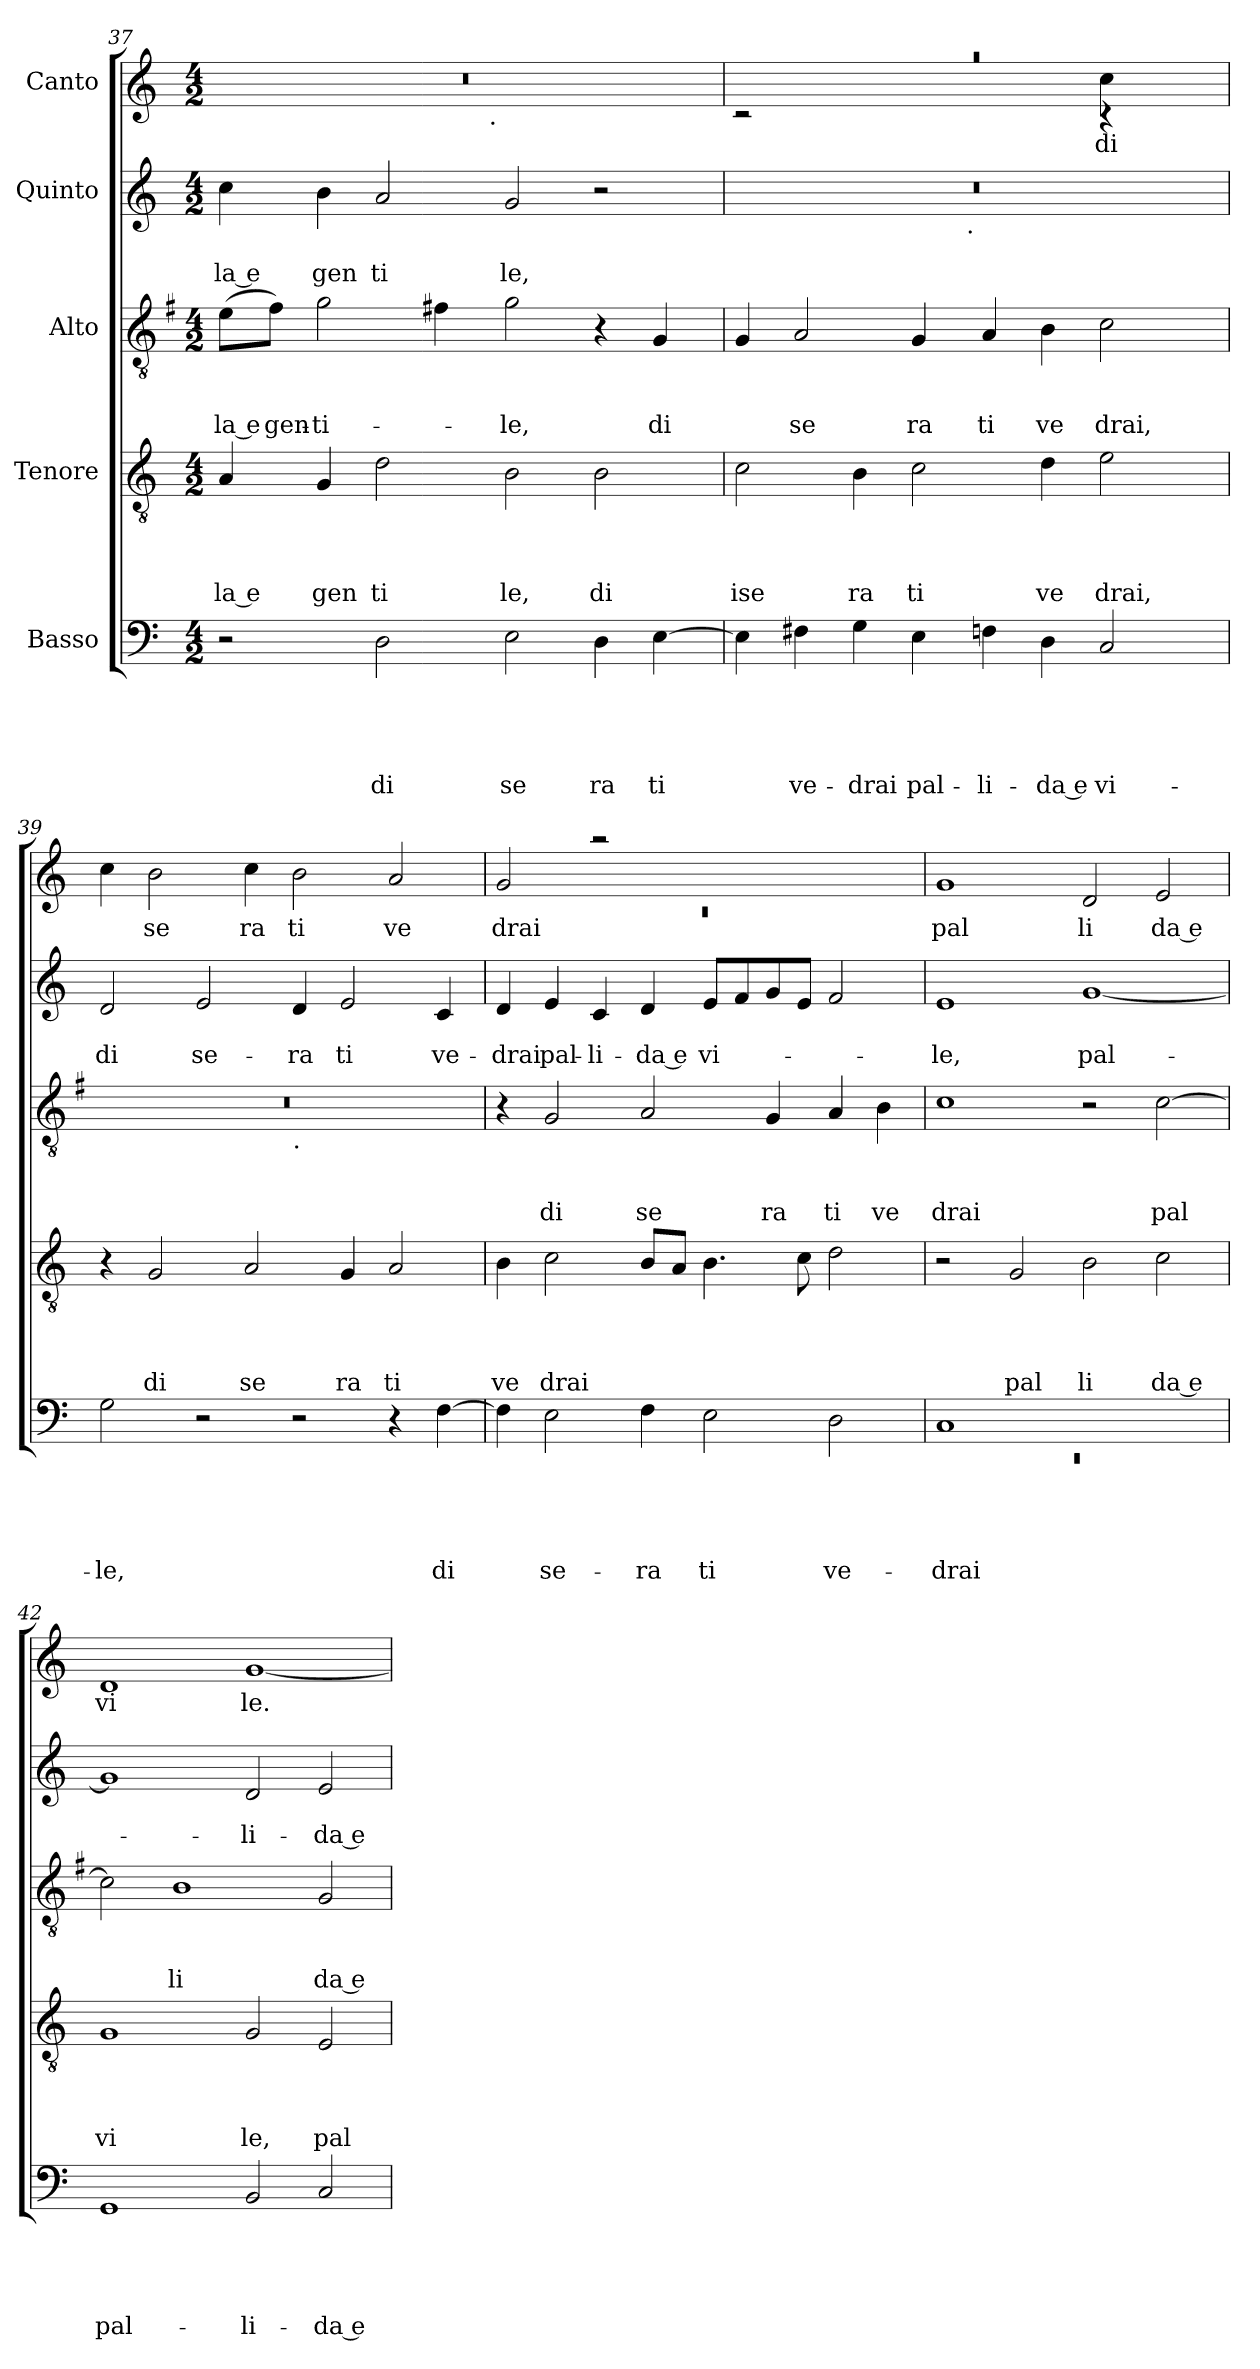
**kern	**text	**text	**text	**text	**text	**kern	**text	**text	**text	**text	**kern	**text	**text	**text	**kern	**text	**text	**kern	**text
*part5	*part5	*part5	*part5	*part5	*part5	*part4	*part4	*part4	*part4	*part4	*part3	*part3	*part3	*part3	*part2	*part2	*part2	*part1	*part1
*staff5	*staff5	*staff5	*staff5	*staff5	*staff5	*staff4	*staff4	*staff4	*staff4	*staff4	*staff3	*staff3	*staff3	*staff3	*staff2	*staff2	*staff2	*staff1	*staff1
*I"Basso	*	*	*	*	*	*I"Tenore	*	*	*	*	*I"Alto	*	*	*	*I"Quinto	*	*	*I"Canto	*
*clefF4	*	*	*	*	*	*clefGv2	*	*	*	*	*clefGv2	*	*	*	*clefG2	*	*	*clefG2	*
*	*	*	*	*	*	*	*	*	*	*	*ITrd-3c-5	*	*	*	*	*	*	*	*
*k[]	*	*	*	*	*	*k[]	*	*	*	*	*k[]	*	*	*	*k[]	*	*	*k[]	*
*C:	*	*	*	*	*	*C:	*	*	*	*	*C:	*	*	*	*C:	*	*	*C:	*
*M4/2	*	*	*	*	*	*M4/2	*	*	*	*	*M4/2	*	*	*	*M4/2	*	*	*M4/2	*
=37	=37	=37	=37	=37	=37	=37	=37	=37	=37	=37	=37	=37	=37	=37	=37	=37	=37	=37	=37
!	!	!	!	!	!	!	!	!	!	!LO:LY:b:rj	!	!	!	!LO:LY:b:rj	!	!	!LO:LY:b:rj	!	!
*	*	*	*	*	*	*	*	*	*	*	*	*	*	*	*	*	*	*^	*
2r	.	.	.	.	.	4A/	.	.	.	la e	(>8a\L	.	.	-la e	4cc\	.	la e	0r	2ryy	.
!	!	!	!	!	!	!	!	!	!	!	!	!	!	!LO:LY:b	!	!	!	!	!	!
.	.	.	.	.	.	.	.	.	.	.	8b\J)	.	.	gen-	.	.	.	.	.	.
!	!	!	!	!	!	!	!	!	!	!LO:LY:b	!	!	!	!LO:LY:b	!	!	!LO:LY:b	!	!	!
.	.	.	.	.	.	4G/	.	.	.	gen	2cc\	.	.	-ti-	4b\	.	gen	.	.	.
!	!	!	!	!	!LO:LY:b	!	!	!	!	!LO:LY:b	!	!	!	!	!	!	!LO:LY:b	!	!	!
2D\	.	.	.	.	di	2d\	.	.	.	ti	.	.	.	.	2a/	.	ti	.	4...ryy	.
.	.	.	.	.	.	.	.	.	.	.	4bn\	.	.	.	.	.	.	.	.	.
!	!	!	!	!	!	!	!	!	!	!	!	!	!	!	!	!	!	!	!LO:TX:b:t=.	!
.	.	.	.	.	.	.	.	.	.	.	.	.	.	.	.	.	.	.	1ryy	.
!	!	!	!	!	!LO:LY:b	!	!	!	!	!LO:LY:b	!	!	!	!LO:LY:b	!	!	!LO:LY:b	!	!	!
2E\	.	.	.	.	se	2B\	.	.	.	le,	2cc\	.	.	-le,	2g/	.	le,	.	.	.
!	!	!	!	!	!LO:LY:b	!	!	!	!	!LO:LY:b	!	!	!	!	!	!	!	!	!	!
4D\	.	.	.	.	ra	2B\	.	.	.	di	4r	.	.	.	2r	.	.	.	.	.
!	!	!	!	!	!LO:LY:b	!	!	!	!	!	!	!	!	!LO:LY:b	!	!	!	!	!	!
[>4E\	.	.	.	.	ti	.	.	.	.	.	4c/	.	.	di	.	.	.	.	.	.
.	.	.	.	.	.	.	.	.	.	.	.	.	.	.	.	.	.	.	32ryy	.
!!LO:PB:g=z
=38	=38	=38	=38	=38	=38	=38	=38	=38	=38	=38	=38	=38	=38	=38	=38	=38	=38	=38	=38	=38
!	!	!	!	!	!	!	!	!	!	!LO:LY:b	!	!	!	!	!	!	!	!LO:N:vis=1	!	!
*	*	*	*	*	*	*	*	*	*	*	*	*	*	*	*^	*	*	*	*^	*
4E\]	.	.	.	.	.	2c\	.	.	.	ise	4c/	.	.	.	0r	2ryy	.	.	0raa	2rc	1.ryy	.
!	!	!	!	!	!LO:LY:b	!	!	!	!	!	!	!	!	!LO:LY:b	!	!	!	!	!	!	!	!
4F#X\	.	.	.	.	ve-	.	.	.	.	.	2d/	.	.	se	.	.	.	.	.	.	.	.
!	!	!	!	!	!LO:LY:b	!	!	!	!	!LO:LY:b	!	!	!	!	!	!	!	!	!	!	!	!
4G\	.	.	.	.	-drai	4B\	.	.	.	ra	.	.	.	.	.	4...ryy	.	.	.	1ryy	.	.
!	!	!	!	!	!LO:LY:b	!	!	!	!	!LO:LY:b	!	!	!	!LO:LY:b	!	!	!	!	!	!	!	!
4E\	.	.	.	.	pal-	2c\	.	.	.	ti	4c/	.	.	ra	.	.	.	.	.	.	.	.
!	!	!	!	!	!	!	!	!	!	!	!	!	!	!	!	!LO:TX:b:t=.	!	!	!	!	!	!
.	.	.	.	.	.	.	.	.	.	.	.	.	.	.	.	1ryy	.	.	.	.	.	.
!	!	!	!	!	!LO:LY:b	!	!	!	!	!	!	!	!	!LO:LY:b	!	!	!	!	!	!	!	!
4Fn\	.	.	.	.	-li-	.	.	.	.	.	4d/	.	.	ti	.	.	.	.	.	.	.	.
!	!	!	!	!	!LO:LY:b:rj	!	!	!	!	!LO:LY:b	!	!	!	!LO:LY:b	!	!	!	!	!	!	!	!
4D\	.	.	.	.	-da e	4d\	.	.	.	ve	4e\	.	.	ve	.	.	.	.	.	.	.	.
!	!	!	!	!	!LO:LY:b	!	!	!	!	!LO:LY:b	!	!	!	!LO:LY:b	!	!	!	!	!	!	!	!LO:LY:b
2C/	.	.	.	.	vi-	2e\	.	.	.	drai,	2f\	.	.	drai,	.	.	.	.	.	4rc	4cc\	di
.	.	.	.	.	.	.	.	.	.	.	.	.	.	.	.	.	.	.	.	4ryy	4ryy	.
.	.	.	.	.	.	.	.	.	.	.	.	.	.	.	.	32ryy	.	.	.	.	.	.
=39	=39	=39	=39	=39	=39	=39	=39	=39	=39	=39	=39	=39	=39	=39	=39	=39	=39	=39	=39	=39	=39	=39
!	!	!	!	!	!LO:LY:b	!	!	!	!	!	!	!	!	!	!	!	!	!LO:LY:b	!	!	!	!
*	*	*	*	*	*	*	*	*	*	*	*	*	*	*	*v	*v	*	*	*	*	*	*
*	*	*	*	*	*	*	*	*	*	*	*^	*	*	*	*	*	*	*v	*v	*v	*
2G\	.	.	.	.	-le,	4r	.	.	.	.	0r	1ryy	.	.	.	2d/	.	di	4cc\	.
!	!	!	!	!	!	!	!	!	!	!LO:LY:b	!	!	!	!	!	!	!	!	!	!LO:LY:b
.	.	.	.	.	.	2G/	.	.	.	di	.	.	.	.	.	.	.	.	2b\	se
!	!	!	!	!	!	!	!	!	!	!	!	!	!	!	!	!	!	!LO:LY:b	!	!
2r	.	.	.	.	.	.	.	.	.	.	.	.	.	.	.	2e/	.	se-	.	.
!	!	!	!	!	!	!	!	!	!	!LO:LY:b	!	!	!	!	!	!	!	!	!	!LO:LY:b
.	.	.	.	.	.	2A/	.	.	.	se	.	.	.	.	.	.	.	.	4cc\	ra
!	!	!	!	!	!	!	!	!	!	!	!	!LO:TX:b:t=.	!	!	!	!	!	!	!	!
!	!	!	!	!	!	!	!	!	!	!	!	!	!	!	!	!	!	!LO:LY:b	!	!LO:LY:b
2r	.	.	.	.	.	.	.	.	.	.	.	1ryy	.	.	.	4d/	.	-ra	2b\	ti
!	!	!	!	!	!	!	!	!	!	!LO:LY:b	!	!	!	!	!	!	!	!LO:LY:b	!	!
.	.	.	.	.	.	4G/	.	.	.	ra	.	.	.	.	.	2e/	.	ti	.	.
!	!	!	!	!	!	!	!	!	!	!LO:LY:b	!	!	!	!	!	!	!	!	!	!LO:LY:b
4r	.	.	.	.	.	2A/	.	.	.	ti	.	.	.	.	.	.	.	.	2a/	ve
!	!	!	!	!	!LO:LY:b	!	!	!	!	!	!	!	!	!	!	!	!	!LO:LY:b	!	!
[>4F\	.	.	.	.	di	.	.	.	.	.	.	.	.	.	.	4c/	.	ve-	.	.
=40	=40	=40	=40	=40	=40	=40	=40	=40	=40	=40	=40	=40	=40	=40	=40	=40	=40	=40	=40	=40
*	*	*	*	*	*	*	*	*	*	*	*	*	*	*	*	*	*	*	*^	*
!	!	!	!	!	!	!	!	!	!	!LO:LY:b	!	!	!	!	!	!	!	!LO:LY:b	!	!LO:N:vis=1	!LO:LY:b
*	*	*	*	*	*	*	*	*	*	*	*v	*v	*	*	*	*	*	*	*	*	*
4F\]	.	.	.	.	.	4B\	.	.	.	ve	4r	.	.	.	4d/	.	-drai	2g/	0rc	drai
!	!	!	!	!	!LO:LY:b	!	!	!	!	!LO:LY:b	!	!	!	!LO:LY:b	!	!	!LO:LY:b	!	!	!
2E\	.	.	.	.	se-	2c\	.	.	.	drai	2c/	.	.	di	4e/	.	pal-	.	.	.
!	!	!	!	!	!	!	!	!	!	!	!	!	!	!	!	!	!LO:LY:b	!	!	!
.	.	.	.	.	.	.	.	.	.	.	.	.	.	.	4c/	.	-li-	2raa	.	.
!	!	!	!	!	!LO:LY:b	!	!	!	!	!	!	!	!	!LO:LY:b	!	!	!LO:LY:b:rj	!	!	!
4F\	.	.	.	.	-ra	8B/L	.	.	.	.	2d/	.	.	se	4d/	.	-da e	.	.	.
.	.	.	.	.	.	8A/J	.	.	.	.	.	.	.	.	.	.	.	.	.	.
!	!	!	!	!	!LO:LY:b	!	!	!	!	!	!	!	!	!	!	!	!LO:LY:b	!	!	!
2E\	.	.	.	.	ti	4.B\	.	.	.	.	.	.	.	.	8e/L	.	vi-	1ryy	.	.
.	.	.	.	.	.	.	.	.	.	.	.	.	.	.	8f/	.	.	.	.	.
!	!	!	!	!	!	!	!	!	!	!	!	!	!	!LO:LY:b	!	!	!	!	!	!
.	.	.	.	.	.	.	.	.	.	.	4c/	.	.	ra	8g/	.	.	.	.	.
.	.	.	.	.	.	8c\	.	.	.	.	.	.	.	.	8e/J	.	.	.	.	.
!	!	!	!	!	!LO:LY:b	!	!	!	!	!	!	!	!	!LO:LY:b	!	!	!	!	!	!
2D\	.	.	.	.	ve-	2d\	.	.	.	.	4d/	.	.	ti	2f/	.	.	.	.	.
!	!	!	!	!	!	!	!	!	!	!	!	!	!	!LO:LY:b	!	!	!	!	!	!
.	.	.	.	.	.	.	.	.	.	.	4e\	.	.	ve	.	.	.	.	.	.
*	*	*	*	*	*	*	*	*	*	*	*	*	*	*	*	*	*	*v	*v	*
=41	=41	=41	=41	=41	=41	=41	=41	=41	=41	=41	=41	=41	=41	=41	=41	=41	=41	=41	=41
*^	*	*	*	*	*	*	*	*	*	*	*	*	*	*	*	*	*	*	*
!	!LO:N:vis=1	!	!	!	!	!LO:LY:b	!	!	!	!	!	!	!	!	!LO:LY:b	!	!	!LO:LY:b	!	!LO:LY:b
1C	0rEE	.	.	.	.	-drai	2r	.	.	.	.	1f	.	.	drai	1e	.	-le,	1g	pal
!	!	!	!	!	!	!	!	!	!	!	!LO:LY:b	!	!	!	!	!	!	!	!	!
.	.	.	.	.	.	.	2G/	.	.	.	pal	.	.	.	.	.	.	.	.	.
!	!	!	!	!	!	!	!	!	!	!	!LO:LY:b	!	!	!	!	!	!	!LO:LY:b	!	!LO:LY:b
1ryy	.	.	.	.	.	.	2B\	.	.	.	li	2r	.	.	.	[<1g	.	pal-	2d/	li
!	!	!	!	!	!	!	!	!	!	!	!LO:LY:b:rj	!	!	!	!LO:LY:b	!	!	!	!	!LO:LY:b:rj
.	.	.	.	.	.	.	2c\	.	.	.	da e	[>2f\	.	.	pal	.	.	.	2e/	da e
*v	*v	*	*	*	*	*	*	*	*	*	*	*	*	*	*	*	*	*	*	*
=42	=42	=42	=42	=42	=42	=42	=42	=42	=42	=42	=42	=42	=42	=42	=42	=42	=42	=42	=42
!	!	!	!	!	!LO:LY:b	!	!	!	!	!LO:LY:b	!	!	!	!	!	!	!	!	!LO:LY:b
1GG	.	.	.	.	pal-	1G	.	.	.	vi	2f\]	.	.	.	1g]	.	.	1d	vi
!	!	!	!	!	!	!	!	!	!	!	!	!	!	!LO:LY:b	!	!	!	!	!
.	.	.	.	.	.	.	.	.	.	.	1e	.	.	li	.	.	.	.	.
!	!	!	!	!	!LO:LY:b	!	!	!	!	!LO:LY:b	!	!	!	!	!	!	!LO:LY:b	!	!LO:LY:b
2BB/	.	.	.	.	-li-	2G/	.	.	.	le,	.	.	.	.	2d/	.	-li-	[<1g	le.
!	!	!	!	!	!LO:LY:b:rj	!	!	!	!	!LO:LY:b	!	!	!	!LO:LY:b:rj	!	!	!LO:LY:b:rj	!	!
2C/	.	.	.	.	-da e	2E/	.	.	.	pal	2c/	.	.	da e	2e/	.	-da e	.	.
=	=	=	=	=	=	=	=	=	=	=	=	=	=	=	=	=	=	=	=
*-	*-	*-	*-	*-	*-	*-	*-	*-	*-	*-	*-	*-	*-	*-	*-	*-	*-	*-	*-
